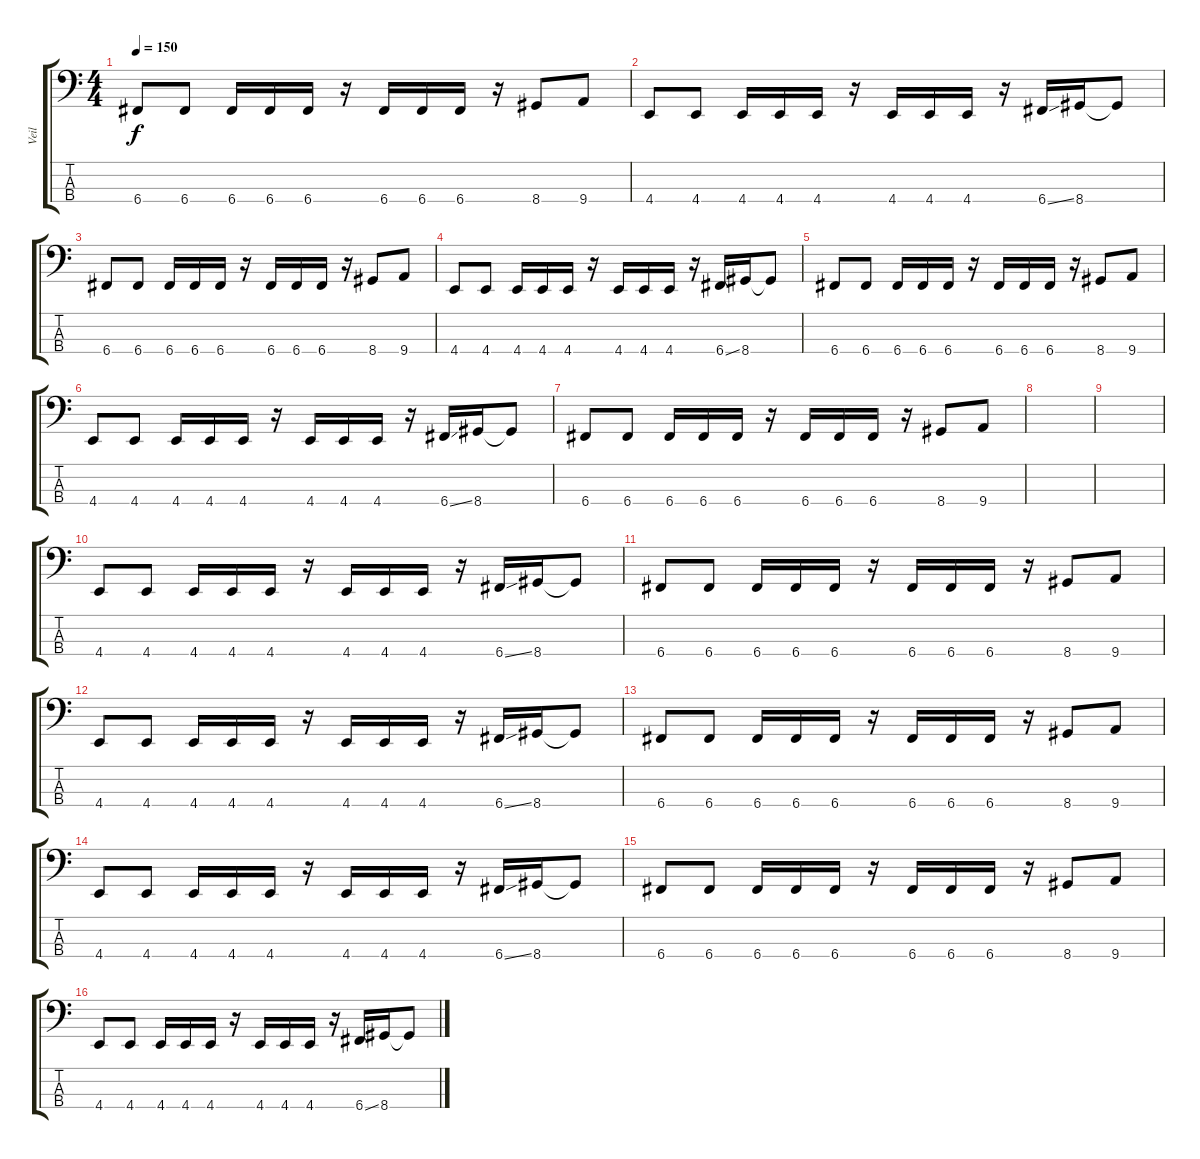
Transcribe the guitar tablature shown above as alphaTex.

\track ("Veil" "Veil") {instrument electricbasspick}
\staff {score tabs}
\tuning (F2 C2 G1 C1) {hide}
\ts (4 4)
\tempo 150
\clef f4
\ks c
6.4.8{dy f} 6.4.8 6.4.16 6.4.16 6.4.16 r.16 6.4.16 6.4.16 6.4.16 r.16 8.4.8 9.4.8 |
4.4.8 4.4.8 4.4.16 4.4.16 4.4.16 r.16 4.4.16 4.4.16 4.4.16 r.16 6.4{ss}.16 8.4.16 8.4{t}.8 |
6.4.8 6.4.8 6.4.16 6.4.16 6.4.16 r.16 6.4.16 6.4.16 6.4.16 r.16 8.4.8 9.4.8 |
4.4.8 4.4.8 4.4.16 4.4.16 4.4.16 r.16 4.4.16 4.4.16 4.4.16 r.16 6.4{ss}.16 8.4.16 8.4{t}.8 |
6.4.8 6.4.8 6.4.16 6.4.16 6.4.16 r.16 6.4.16 6.4.16 6.4.16 r.16 8.4.8 9.4.8 |
4.4.8 4.4.8 4.4.16 4.4.16 4.4.16 r.16 4.4.16 4.4.16 4.4.16 r.16 6.4{ss}.16 8.4.16 8.4{t}.8 |
6.4.8 6.4.8 6.4.16 6.4.16 6.4.16 r.16 6.4.16 6.4.16 6.4.16 r.16 8.4.8 9.4.8 |
|
|
4.4.8 4.4.8 4.4.16 4.4.16 4.4.16 r.16 4.4.16 4.4.16 4.4.16 r.16 6.4{ss}.16 8.4.16 8.4{t}.8 |
6.4.8 6.4.8 6.4.16 6.4.16 6.4.16 r.16 6.4.16 6.4.16 6.4.16 r.16 8.4.8 9.4.8 |
4.4.8 4.4.8 4.4.16 4.4.16 4.4.16 r.16 4.4.16 4.4.16 4.4.16 r.16 6.4{ss}.16 8.4.16 8.4{t}.8 |
6.4.8 6.4.8 6.4.16 6.4.16 6.4.16 r.16 6.4.16 6.4.16 6.4.16 r.16 8.4.8 9.4.8 |
4.4.8 4.4.8 4.4.16 4.4.16 4.4.16 r.16 4.4.16 4.4.16 4.4.16 r.16 6.4{ss}.16 8.4.16 8.4{t}.8 |
6.4.8 6.4.8 6.4.16 6.4.16 6.4.16 r.16 6.4.16 6.4.16 6.4.16 r.16 8.4.8 9.4.8 |
4.4.8 4.4.8 4.4.16 4.4.16 4.4.16 r.16 4.4.16 4.4.16 4.4.16 r.16 6.4{ss}.16 8.4.16 8.4{t}.8
